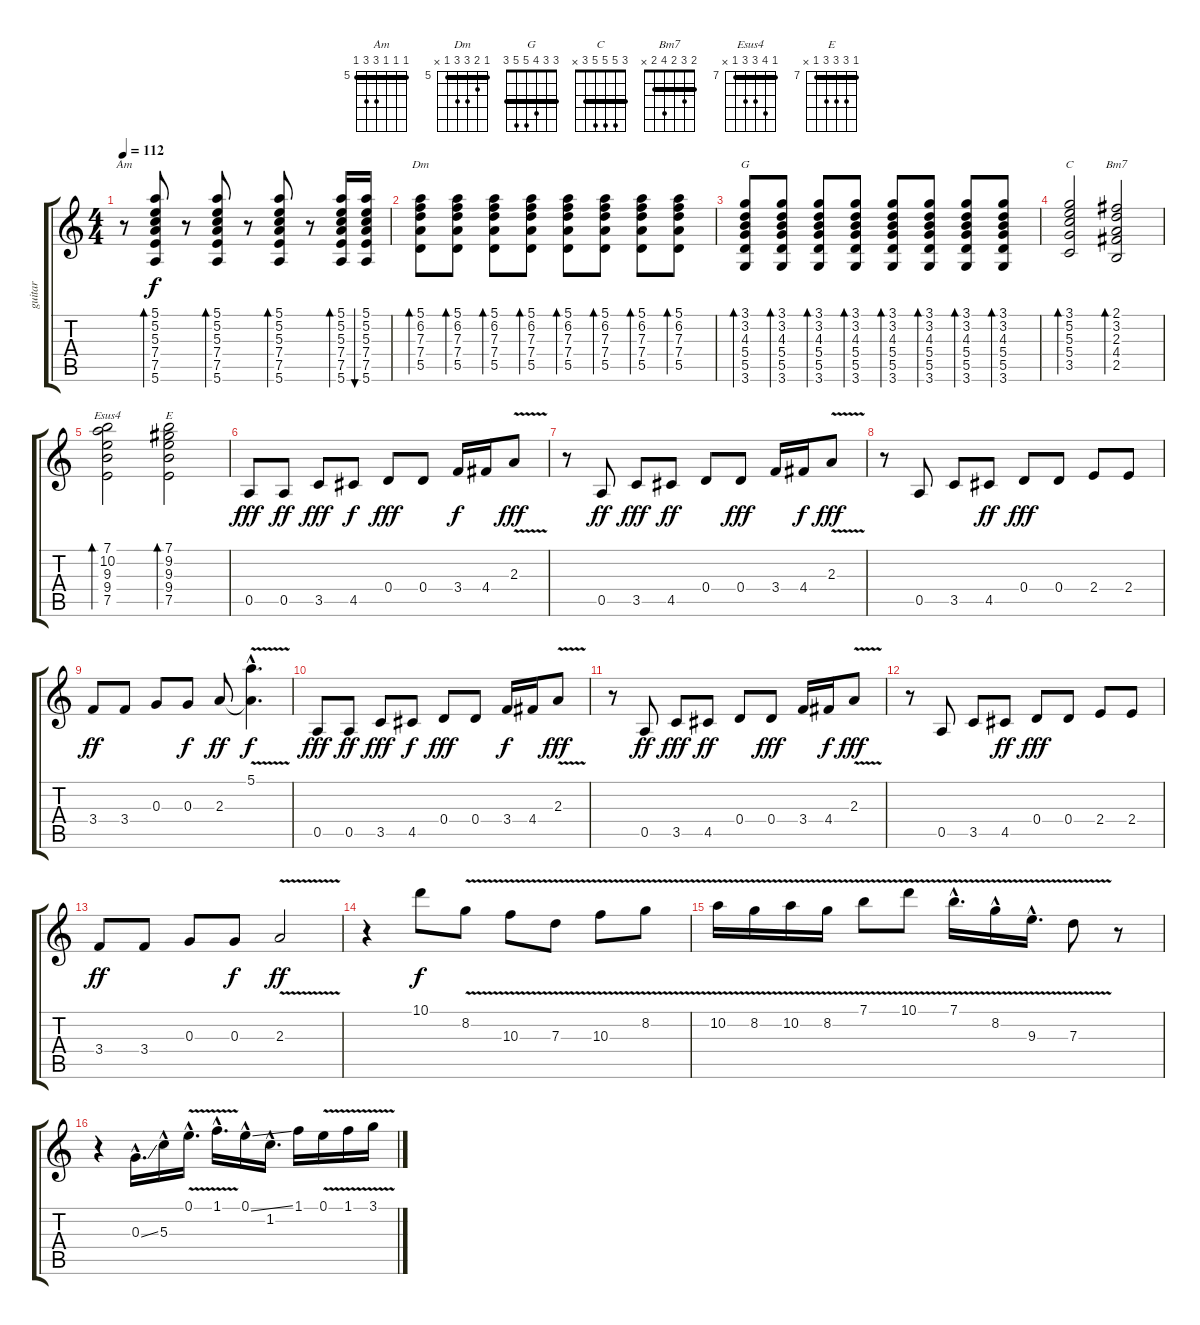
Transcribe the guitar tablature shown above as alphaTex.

\track ("guitar" "guitar") {instrument acousticguitarnylon}
\staff {score tabs}
\tuning (E4 B3 G3 D3 A2 E2) {hide}
\chord ("Am" 5 5 5 7 7 5) {firstfret 5 barre 5}
\chord ("Dm" 5 6 7 7 5 x) {firstfret 5 barre 5}
\chord ("G" 3 3 4 5 5 3) {barre 3}
\chord ("C" 3 5 5 5 3 x) {barre 3}
\chord ("Bm7" 2 3 2 4 2 x) {barre 2}
\chord ("Esus4" 7 10 9 9 7 x) {firstfret 7 barre 7}
\chord ("E" 7 9 9 9 7 x) {firstfret 7 barre 7}
\ts (4 4)
\tempo 112
\clef g2
\ks c
r.8{ch "Am" dy f} (5.1 5.2 5.3 7.4 7.5 5.6).8{bd 60} r.8 (5.1 5.2 5.3 7.4 7.5 5.6).8{bd 60} r.8 (5.1 5.2 5.3 7.4 7.5 5.6).8{bd 60} r.8 (5.1 5.2 5.3 7.4 7.5 5.6).16{bd 60} (5.1 5.2 5.3 7.4 7.5 5.6).16{bu 60} |
(5.1 6.2 7.3 7.4 5.5).8{bd 60 ch "Dm"} (5.1 6.2 7.3 7.4 5.5).8{bd 60} (5.1 6.2 7.3 7.4 5.5).8{bd 60} (5.1 6.2 7.3 7.4 5.5).8{bd 60} (5.1 6.2 7.3 7.4 5.5).8{bd 60} (5.1 6.2 7.3 7.4 5.5).8{bd 60} (5.1 6.2 7.3 7.4 5.5).8{bd 60} (5.1 6.2 7.3 7.4 5.5).8{bd 60} |
(3.1 3.2 4.3 5.4 5.5 3.6).8{bd 60 ch "G"} (3.1 3.2 4.3 5.4 5.5 3.6).8{bd 60} (3.1 3.2 4.3 5.4 5.5 3.6).8{bd 60} (3.1 3.2 4.3 5.4 5.5 3.6).8{bd 60} (3.1 3.2 4.3 5.4 5.5 3.6).8{bd 60} (3.1 3.2 4.3 5.4 5.5 3.6).8{bd 60} (3.1 3.2 4.3 5.4 5.5 3.6).8{bd 60} (3.1 3.2 4.3 5.4 5.5 3.6).8{bd 60} |
(3.1 5.2 5.3 5.4 3.5).2{bd 60 ch "C"} (2.1 3.2 2.3 4.4 2.5).2{bd 60 ch "Bm7"} |
(7.1 10.2 9.3 9.4 7.5).2{bd 60 ch "Esus4"} (7.1 9.2 9.3 9.4 7.5).2{bd 60 ch "E"} |
0.5.8{dy fff instrument distortionguitar} 0.5.8{dy ff} 3.5.8{dy fff} 4.5.8{dy f} 0.4.8{dy fff} 0.4.8 3.4.16{dy f} 4.4.16 2.3{v}.8{dy fff} |
r.8 0.5.8{dy ff} 3.5.8{dy fff} 4.5.8{dy ff} 0.4.8 0.4.8{dy fff} 3.4.16 4.4.16{dy f} 2.3{v}.8{dy fff} |
r.8 0.5.8 3.5.8 4.5.8{dy ff} 0.4.8{dy fff} 0.4.8 2.4.8 2.4.8 |
3.4.8{dy ff} 3.4.8 0.3.8 0.3.8{dy f} 2.3.8{dy ff} (5.1{v hac} 2.3{hac t}).4{d dy f} |
0.5.8{dy fff} 0.5.8{dy ff} 3.5.8{dy fff} 4.5.8{dy f} 0.4.8{dy fff} 0.4.8 3.4.16{dy f} 4.4.16 2.3{v}.8{dy fff} |
r.8 0.5.8{dy ff} 3.5.8{dy fff} 4.5.8{dy ff} 0.4.8 0.4.8{dy fff} 3.4.16 4.4.16{dy f} 2.3{v}.8{dy fff} |
r.8 0.5.8 3.5.8 4.5.8{dy ff} 0.4.8{dy fff} 0.4.8 2.4.8 2.4.8 |
3.4.8{dy ff} 3.4.8 0.3.8 0.3.8{dy f} 2.3{v}.2{dy ff} |
r.4 10.1.8{dy f} 8.2{v}.8 10.3{v}.8 7.3{v}.8 10.3{v}.8 8.2{v}.8 |
10.2{v}.16 8.2{v}.16 10.2{v}.16 8.2{v}.16 7.1{v}.8 10.1{v}.8 7.1{v hac}.16{d} 8.2{v hac}.16 9.3{v hac}.16{d} 7.3{v}.8 r.8 |
r.4 0.3{ss hac}.16{d} 5.3{hac}.16 0.1{v hac}.16{d} 1.1{v hac}.16{d} 0.1{ss hac}.16 1.2{hac}.16{d} 1.1.16 0.1{v}.16 1.1{v}.16 3.1{v}.16
